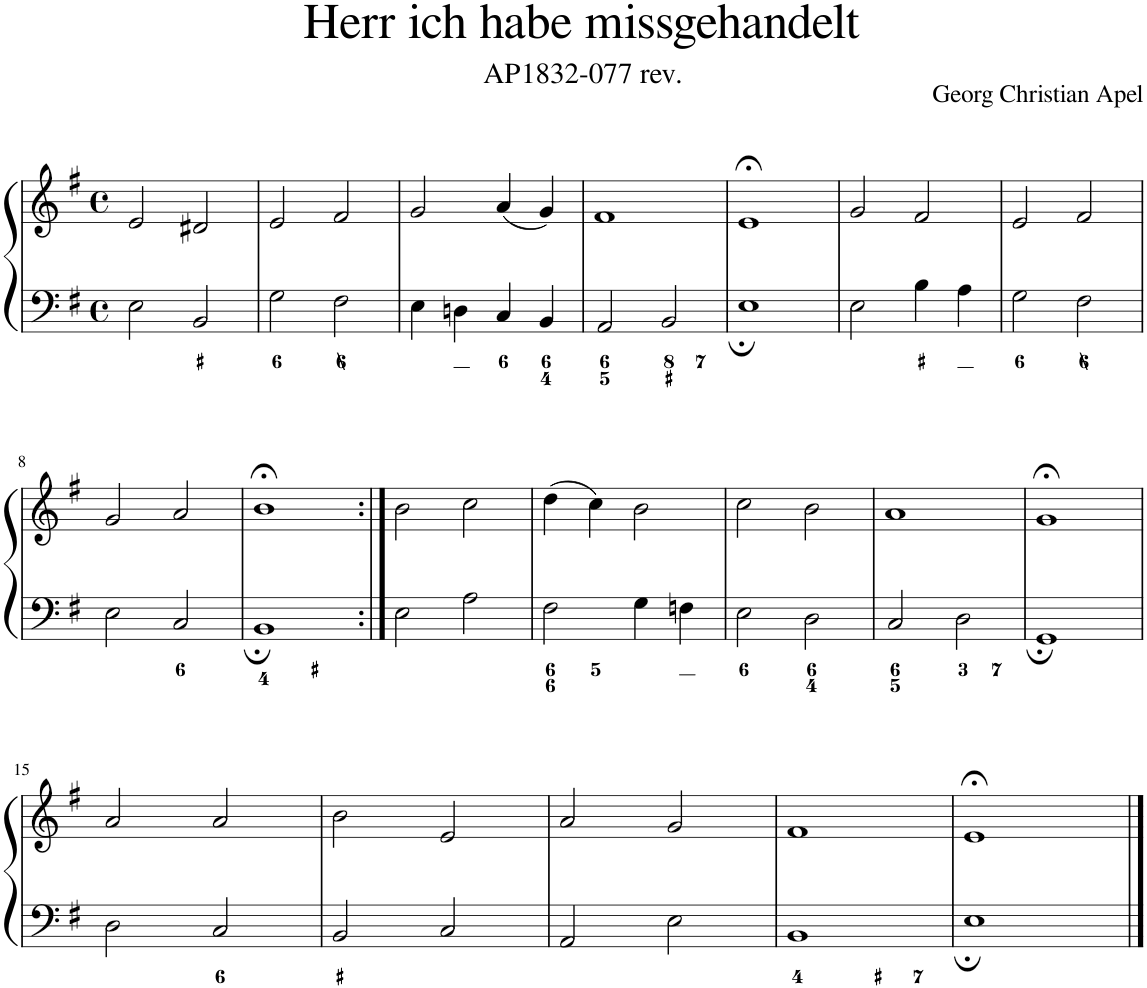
**kern	**kern
*part1	*part1
*staff2	*staff1
*I"Piano	*
*I'Pno.	*
*clefF4	*clefG2
*k[f#]	*k[f#]
*M4/4	*M4/4
*met(c)	*met(c)
=1	=1
2E\	2e/
2BB/	2d#X/
=2	=2
2G\	2e/
2F#\	2f#/
=3	=3
4E\	2g/
4Dn\	.
4C/	(4a/
4BB/	4g/)
=4	=4
2AA/	1f#
2BB/	.
=5	=5
1E	1e;<
=6	=6
2E\	2g/
4B\	2f#/
4A\	.
=7	=7
2G\	2e/
2F#\	2f#/
!!LO:LB:g=z
=8	=8
2E\	2g/
2C/	2a/
=9	=9
1BB	1b;<
=10:|!	=10:|!
2E\	2b\
2A\	2cc\
=11	=11
2F#\	(4dd\
.	4cc\)
4G\	2b\
4Fn\	.
=12	=12
2E\	2cc\
2D\	2b\
=13	=13
2C/	1a
2D\	.
=14	=14
1GG	1g;<
!!LO:LB:g=z
=15	=15
2D\	2a/
2C/	2a/
=16	=16
2BB/	2b\
2C/	2e/
=17	=17
2AA/	2a/
2E\	2g/
=18	=18
1BB	1f#
=19	=19
1E	1e;<
==	==
*-	*-
